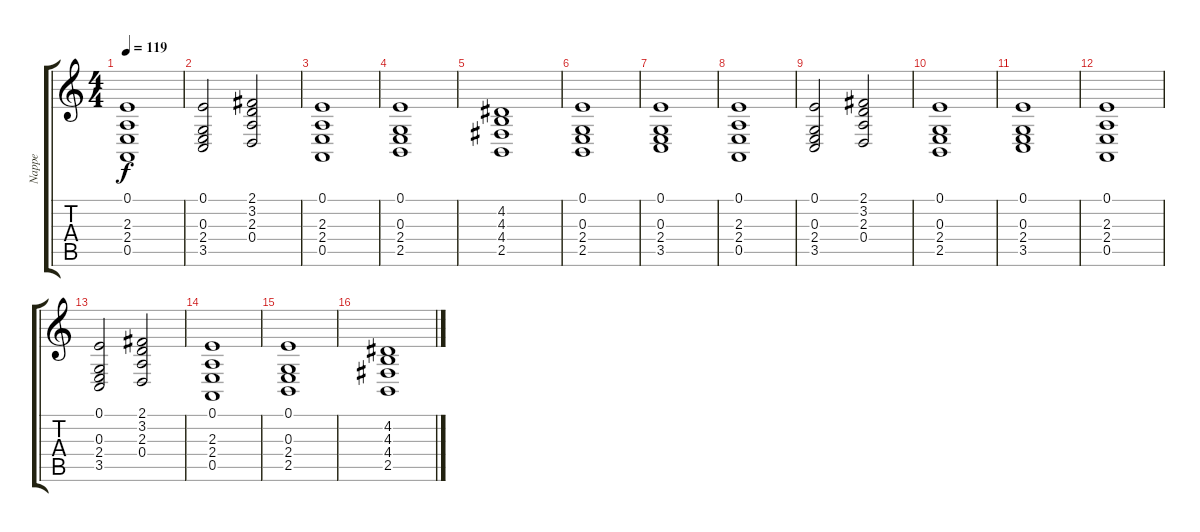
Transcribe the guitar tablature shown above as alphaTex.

\track ("Nappe" "Nappe") {instrument stringensemble2}
\staff {score tabs}
\tuning (E4 B3 G3 D3 A2 E2) {hide}
\ts (4 4)
\tempo 119
\clef g2
\ks c
(0.1 2.3 2.4 0.5).1{dy f} |
(0.1 0.3 2.4 3.5).2 (2.1 3.2 2.3 0.4).2 |
(0.1 2.3 2.4 0.5).1 |
(0.1 0.3 2.4 2.5).1 |
(4.2 4.3 4.4 2.5).1 |
(0.1 0.3 2.4 2.5).1 |
(0.1 0.3 2.4 3.5).1 |
(0.1 2.3 2.4 0.5).1 |
(0.1 0.3 2.4 3.5).2 (2.1 3.2 2.3 0.4).2 |
(0.1 0.3 2.4 2.5).1 |
(0.1 0.3 2.4 3.5).1 |
(0.1 2.3 2.4 0.5).1 |
(0.1 0.3 2.4 3.5).2 (2.1 3.2 2.3 0.4).2 |
(0.1 2.3 2.4 0.5).1 |
(0.1 0.3 2.4 2.5).1 |
(4.2 4.3 4.4 2.5).1
